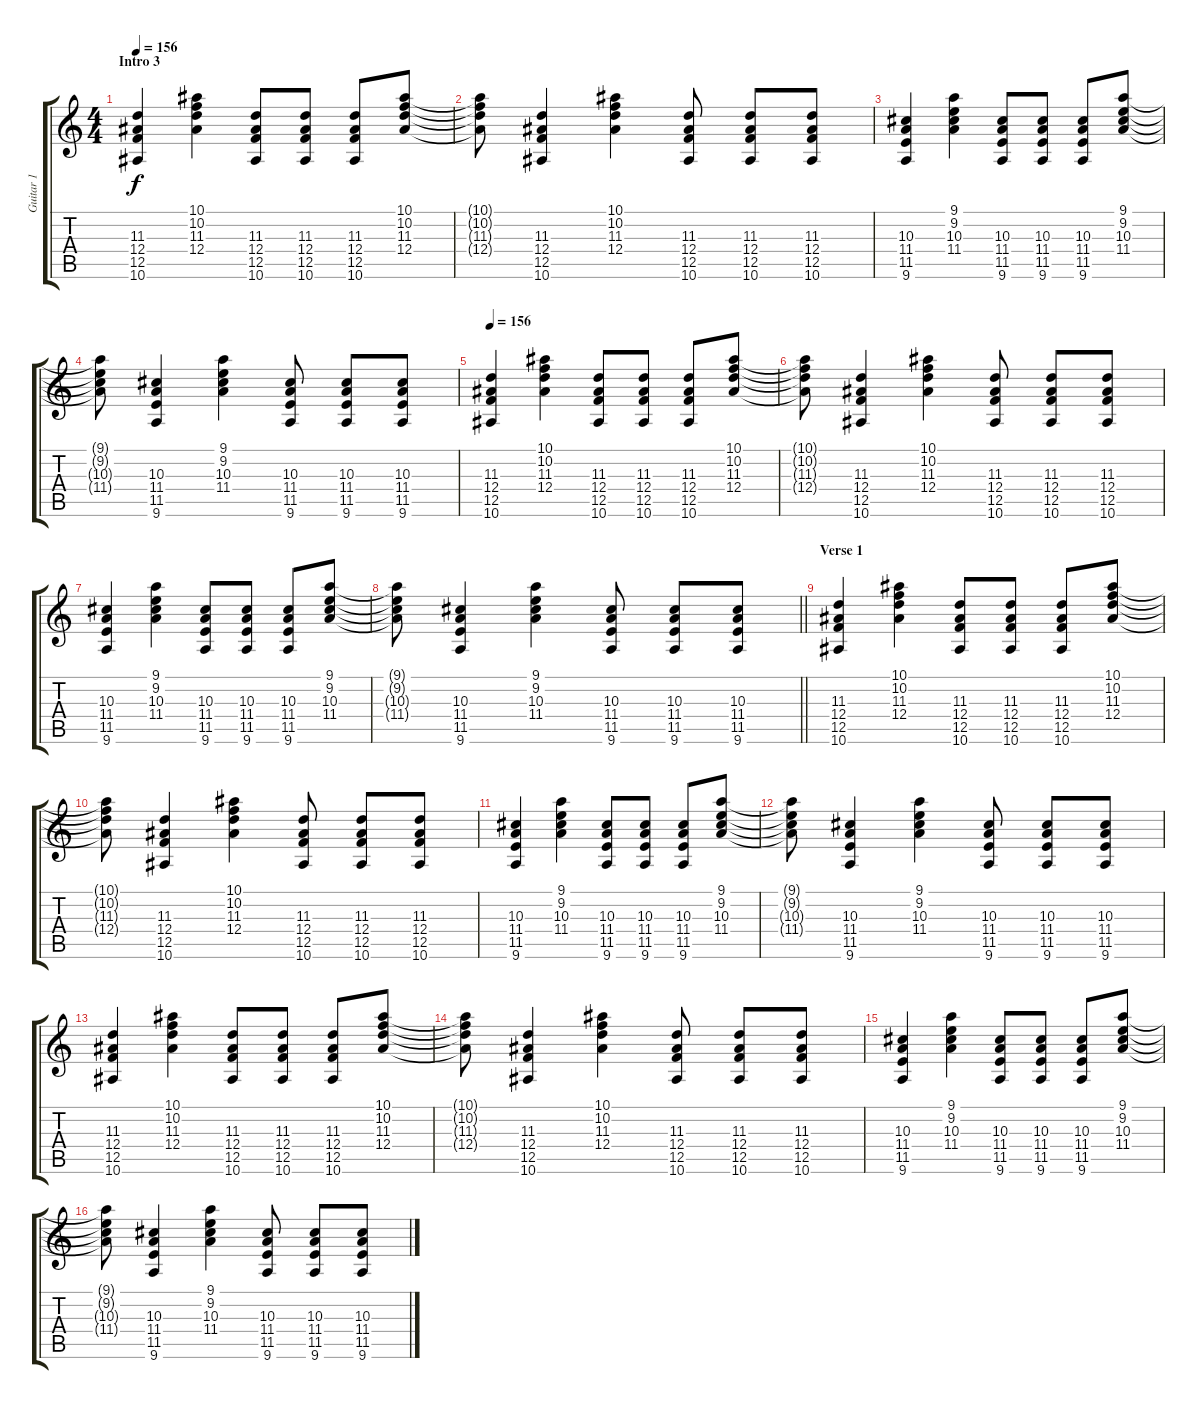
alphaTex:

\track ("Guitar 1" "Guitar 1") {instrument overdrivenguitar}
\staff {score tabs}
\tuning (C4 G3 Eb3 Bb2 F2 C2) {hide}
\ts (4 4)
\section ("" "Intro 3")
\tempo 156
\clef g2
\ks c
(11.3 12.4 12.5 10.6).4{dy f instrument overdrivenguitar} (10.1 10.2 11.3 12.4).4 (11.3 12.4 12.5 10.6).8 (11.3 12.4 12.5 10.6).8 (11.3 12.4 12.5 10.6).8 (10.1 10.2 11.3 12.4).8 |
(10.1{t} 10.2{t} 11.3{t} 12.4{t}).8 (11.3 12.4 12.5 10.6).4 (10.1 10.2 11.3 12.4).4 (11.3 12.4 12.5 10.6).8 (11.3 12.4 12.5 10.6).8 (11.3 12.4 12.5 10.6).8 |
(10.3 11.4 11.5 9.6).4 (9.1 9.2 10.3 11.4).4 (10.3 11.4 11.5 9.6).8 (10.3 11.4 11.5 9.6).8 (10.3 11.4 11.5 9.6).8 (9.1 9.2 10.3 11.4).8 |
(9.1{t} 9.2{t} 10.3{t} 11.4{t}).8 (10.3 11.4 11.5 9.6).4 (9.1 9.2 10.3 11.4).4 (10.3 11.4 11.5 9.6).8 (10.3 11.4 11.5 9.6).8 (10.3 11.4 11.5 9.6).8 |
\tempo 156
(11.3 12.4 12.5 10.6).4{instrument overdrivenguitar} (10.1 10.2 11.3 12.4).4 (11.3 12.4 12.5 10.6).8 (11.3 12.4 12.5 10.6).8 (11.3 12.4 12.5 10.6).8 (10.1 10.2 11.3 12.4).8 |
(10.1{t} 10.2{t} 11.3{t} 12.4{t}).8 (11.3 12.4 12.5 10.6).4 (10.1 10.2 11.3 12.4).4 (11.3 12.4 12.5 10.6).8 (11.3 12.4 12.5 10.6).8 (11.3 12.4 12.5 10.6).8 |
(10.3 11.4 11.5 9.6).4 (9.1 9.2 10.3 11.4).4 (10.3 11.4 11.5 9.6).8 (10.3 11.4 11.5 9.6).8 (10.3 11.4 11.5 9.6).8 (9.1 9.2 10.3 11.4).8 |
\barLineRight lightlight
(9.1{t} 9.2{t} 10.3{t} 11.4{t}).8 (10.3 11.4 11.5 9.6).4 (9.1 9.2 10.3 11.4).4 (10.3 11.4 11.5 9.6).8 (10.3 11.4 11.5 9.6).8 (10.3 11.4 11.5 9.6).8 |
\section ("" "Verse 1")
(11.3 12.4 12.5 10.6).4 (10.1 10.2 11.3 12.4).4 (11.3 12.4 12.5 10.6).8 (11.3 12.4 12.5 10.6).8 (11.3 12.4 12.5 10.6).8 (10.1 10.2 11.3 12.4).8 |
(10.1{t} 10.2{t} 11.3{t} 12.4{t}).8 (11.3 12.4 12.5 10.6).4 (10.1 10.2 11.3 12.4).4 (11.3 12.4 12.5 10.6).8 (11.3 12.4 12.5 10.6).8 (11.3 12.4 12.5 10.6).8 |
(10.3 11.4 11.5 9.6).4 (9.1 9.2 10.3 11.4).4 (10.3 11.4 11.5 9.6).8 (10.3 11.4 11.5 9.6).8 (10.3 11.4 11.5 9.6).8 (9.1 9.2 10.3 11.4).8 |
(9.1{t} 9.2{t} 10.3{t} 11.4{t}).8 (10.3 11.4 11.5 9.6).4 (9.1 9.2 10.3 11.4).4 (10.3 11.4 11.5 9.6).8 (10.3 11.4 11.5 9.6).8 (10.3 11.4 11.5 9.6).8 |
(11.3 12.4 12.5 10.6).4 (10.1 10.2 11.3 12.4).4 (11.3 12.4 12.5 10.6).8 (11.3 12.4 12.5 10.6).8 (11.3 12.4 12.5 10.6).8 (10.1 10.2 11.3 12.4).8 |
(10.1{t} 10.2{t} 11.3{t} 12.4{t}).8 (11.3 12.4 12.5 10.6).4 (10.1 10.2 11.3 12.4).4 (11.3 12.4 12.5 10.6).8 (11.3 12.4 12.5 10.6).8 (11.3 12.4 12.5 10.6).8 |
(10.3 11.4 11.5 9.6).4 (9.1 9.2 10.3 11.4).4 (10.3 11.4 11.5 9.6).8 (10.3 11.4 11.5 9.6).8 (10.3 11.4 11.5 9.6).8 (9.1 9.2 10.3 11.4).8 |
(9.1{t} 9.2{t} 10.3{t} 11.4{t}).8 (10.3 11.4 11.5 9.6).4 (9.1 9.2 10.3 11.4).4 (10.3 11.4 11.5 9.6).8 (10.3 11.4 11.5 9.6).8 (10.3 11.4 11.5 9.6).8
